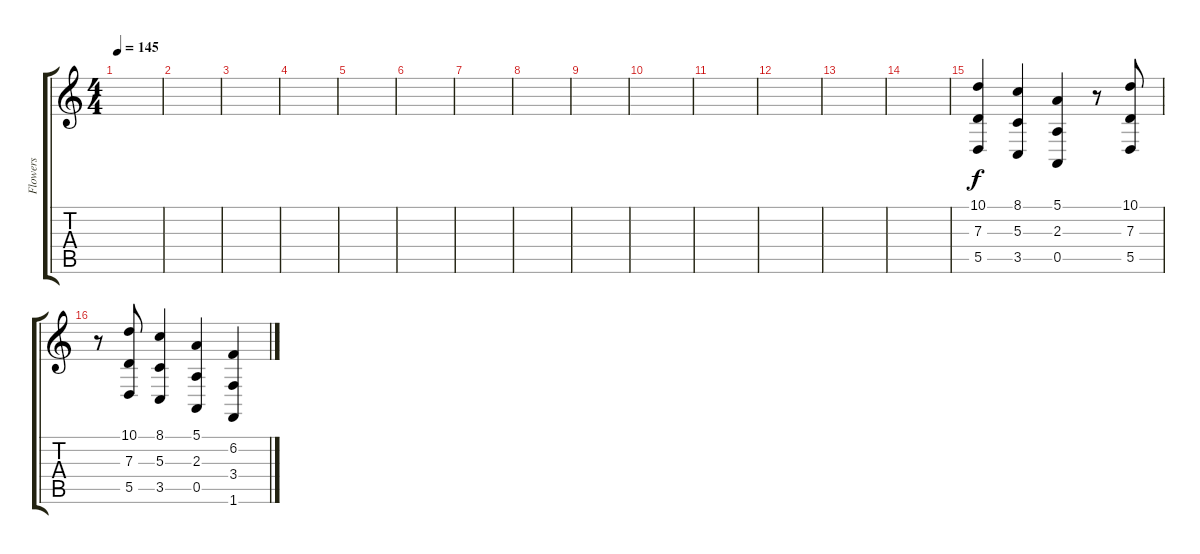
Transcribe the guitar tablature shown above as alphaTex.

\track ("Flowers" "Flowers") {instrument lead1square}
\staff {score tabs}
\tuning (E4 B3 G3 D3 A2 E2) {hide}
\ts (4 4)
\tempo 145
\clef g2
\ks c
|
|
|
|
|
|
|
|
|
|
|
|
|
|
(10.1 7.3 5.5).4 (8.1 5.3 3.5).4 (5.1 2.3 0.5).4 r.8 (10.1 7.3 5.5).8 |
r.8 (10.1 7.3 5.5).8 (8.1 5.3 3.5).4 (5.1 2.3 0.5).4 (6.2 3.4 1.6).4
